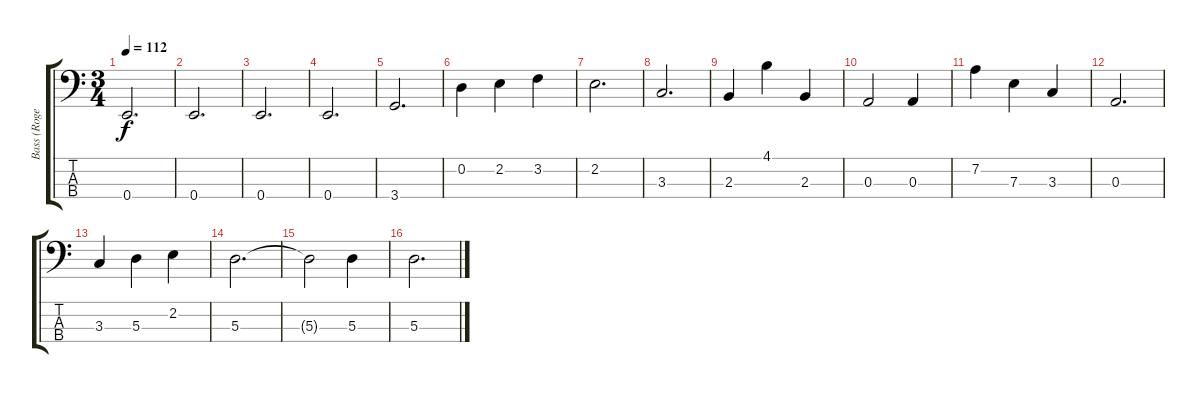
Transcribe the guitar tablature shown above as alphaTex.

\track ("Bass (Roger Waters)" "Bass (Roge") {instrument electricbasspick}
\staff {score tabs}
\tuning (G2 D2 A1 E1) {hide}
\ts (3 4)
\tempo 112
\clef f4
\ks c
0.4.2{d dy f} |
0.4.2{d} |
0.4.2{d} |
0.4.2{d} |
3.4.2{d instrument electricbassfinger} |
0.2.4 2.2.4 3.2.4 |
2.2.2{d} |
3.3.2{d} |
2.3.4 4.1.4 2.3.4 |
0.3.2 0.3.4 |
7.2.4 7.3.4 3.3.4 |
0.3.2{d} |
3.3.4 5.3.4 2.2.4 |
5.3.2{d} |
5.3{t}.2 5.3.4 |
5.3.2{d}
